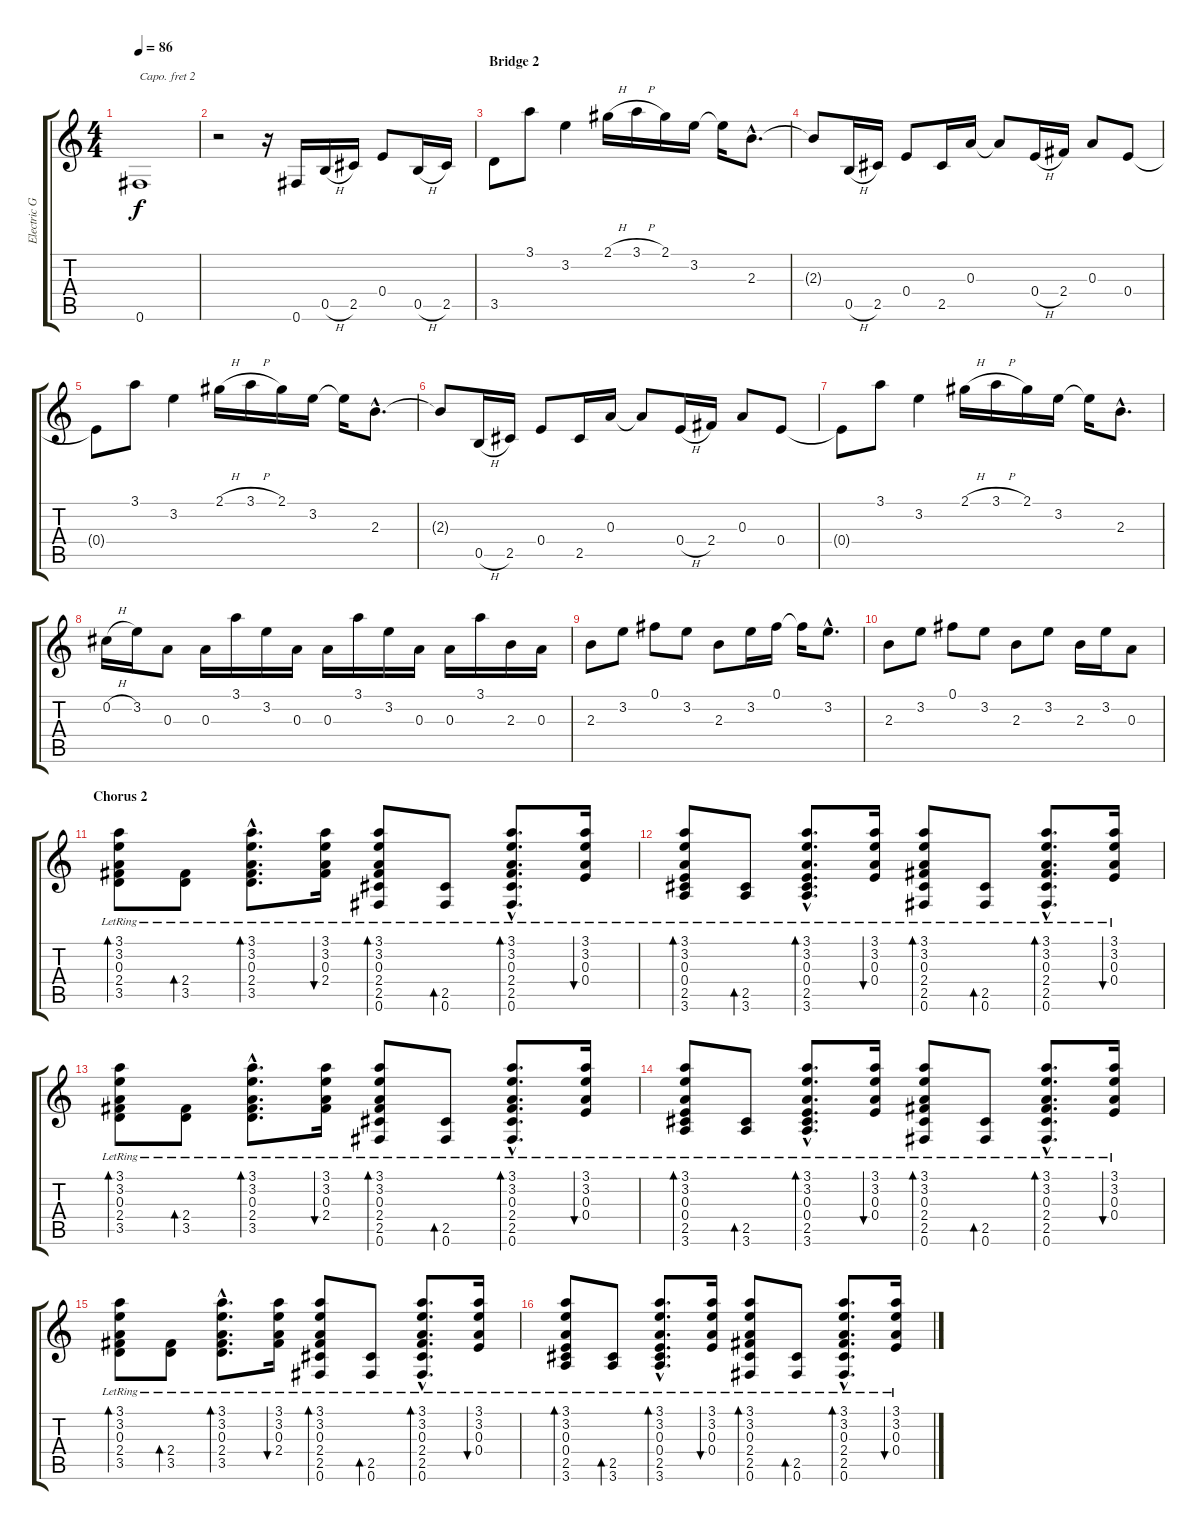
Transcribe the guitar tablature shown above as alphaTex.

\track ("Electric Guitar" "Electric G") {instrument electricguitarclean}
\staff {score tabs}
\capo 2
\tuning (E4 B3 G3 D3 A2 E2) {hide}
\ts (4 4)
\tempo 86
\clef g2
\ks c
0.6.1{dy f} |
r.2 r.16 0.6.16 0.5{h}.16 2.5.16 0.4.8 0.5{h}.16 2.5.16 |
\section ("" "Bridge 2")
3.5.8 3.1.8 3.2.4 2.1{h}.16 3.1{h}.16 2.1.16 3.2.16 3.2{t}.16 2.3{hac}.8{d} |
2.3{t}.8 0.5{h}.16 2.5.16 0.4.8 2.5.16 0.3.16 0.3{t}.8 0.4{h}.16 2.4.16 0.3.8 0.4.8 |
0.4{t}.8 3.1.8 3.2.4 2.1{h}.16 3.1{h}.16 2.1.16 3.2.16 3.2{t}.16 2.3{hac}.8{d} |
2.3{t}.8 0.5{h}.16 2.5.16 0.4.8 2.5.16 0.3.16 0.3{t}.8 0.4{h}.16 2.4.16 0.3.8 0.4.8 |
0.4{t}.8 3.1.8 3.2.4 2.1{h}.16 3.1{h}.16 2.1.16 3.2.16 3.2{t}.16 2.3{hac}.8{d} |
0.2{h}.16 3.2.16 0.3.8 0.3.16 3.1.16 3.2.16 0.3.16 0.3.16 3.1.16 3.2.16 0.3.16 0.3.16 3.1.16 2.3.16 0.3.16 |
2.3.8 3.2.8 0.1.8 3.2.8 2.3.8 3.2.16 0.1.16 0.1{t}.16 3.2{hac}.8{d} |
2.3.8 3.2.8 0.1.8 3.2.8 2.3.8 3.2.8 2.3.16 3.2.16 0.3.8 |
\section ("" "Chorus 2")
(3.1{lr} 3.2{lr} 0.3{lr} 2.4{lr} 3.5{lr}).8{bd 30} (2.4{lr} 3.5{lr}).8{bd 30} (3.1{hac lr} 3.2{hac lr} 0.3{hac lr} 2.4{hac lr} 3.5{hac lr}).8{d bd 30} (3.1{lr} 3.2{lr} 0.3{lr} 2.4{lr}).16{bu 30} (3.1{lr} 3.2{lr} 0.3{lr} 2.4{lr} 2.5{lr} 0.6{lr}).8{bd 30} (2.5{lr} 0.6{lr}).8{bd 30} (3.1{hac lr} 3.2{hac lr} 0.3{hac lr} 2.4{hac lr} 2.5{hac lr} 0.6{hac lr}).8{d bd 30} (3.1{lr} 3.2{lr} 0.3{lr} 0.4{lr}).16{bu 30} |
(3.1{lr} 3.2{lr} 0.3{lr} 0.4{lr} 2.5{lr} 3.6).8{bd 30} (2.5{lr} 3.6).8{bd 30} (3.1{hac lr} 3.2{hac lr} 0.3{hac lr} 0.4{hac lr} 2.5{hac lr} 3.6{hac}).8{d bd 30} (3.1{lr} 3.2{lr} 0.3{lr} 0.4{lr}).16{bu 30} (3.1{lr} 3.2{lr} 0.3{lr} 2.4{lr} 2.5{lr} 0.6{lr}).8{bd 30} (2.5{lr} 0.6{lr}).8{bd 30} (3.1{hac lr} 3.2{hac lr} 0.3{hac lr} 2.4{hac lr} 2.5{hac lr} 0.6{hac lr}).8{d bd 30} (3.1{lr} 3.2{lr} 0.3{lr} 0.4{lr}).16{bu 30} |
(3.1{lr} 3.2{lr} 0.3{lr} 2.4{lr} 3.5{lr}).8{bd 30} (2.4{lr} 3.5{lr}).8{bd 30} (3.1{hac lr} 3.2{hac lr} 0.3{hac lr} 2.4{hac lr} 3.5{hac lr}).8{d bd 30} (3.1{lr} 3.2{lr} 0.3{lr} 2.4{lr}).16{bu 30} (3.1{lr} 3.2{lr} 0.3{lr} 2.4{lr} 2.5{lr} 0.6{lr}).8{bd 30} (2.5{lr} 0.6{lr}).8{bd 30} (3.1{hac lr} 3.2{hac lr} 0.3{hac lr} 2.4{hac lr} 2.5{hac lr} 0.6{hac lr}).8{d bd 30} (3.1{lr} 3.2{lr} 0.3{lr} 0.4{lr}).16{bu 30} |
(3.1{lr} 3.2{lr} 0.3{lr} 0.4{lr} 2.5{lr} 3.6).8{bd 30} (2.5{lr} 3.6).8{bd 30} (3.1{hac lr} 3.2{hac lr} 0.3{hac lr} 0.4{hac lr} 2.5{hac lr} 3.6{hac}).8{d bd 30} (3.1{lr} 3.2{lr} 0.3{lr} 0.4{lr}).16{bu 30} (3.1{lr} 3.2{lr} 0.3{lr} 2.4{lr} 2.5{lr} 0.6{lr}).8{bd 30} (2.5{lr} 0.6{lr}).8{bd 30} (3.1{hac lr} 3.2{hac lr} 0.3{hac lr} 2.4{hac lr} 2.5{hac lr} 0.6{hac lr}).8{d bd 30} (3.1{lr} 3.2{lr} 0.3{lr} 0.4{lr}).16{bu 30} |
(3.1{lr} 3.2{lr} 0.3{lr} 2.4{lr} 3.5{lr}).8{bd 30} (2.4{lr} 3.5{lr}).8{bd 30} (3.1{hac lr} 3.2{hac lr} 0.3{hac lr} 2.4{hac lr} 3.5{hac lr}).8{d bd 30} (3.1{lr} 3.2{lr} 0.3{lr} 2.4{lr}).16{bu 30} (3.1{lr} 3.2{lr} 0.3{lr} 2.4{lr} 2.5{lr} 0.6{lr}).8{bd 30} (2.5{lr} 0.6{lr}).8{bd 30} (3.1{hac lr} 3.2{hac lr} 0.3{hac lr} 2.4{hac lr} 2.5{hac lr} 0.6{hac lr}).8{d bd 30} (3.1{lr} 3.2{lr} 0.3{lr} 0.4{lr}).16{bu 30} |
(3.1{lr} 3.2{lr} 0.3{lr} 0.4{lr} 2.5{lr} 3.6).8{bd 30} (2.5{lr} 3.6).8{bd 30} (3.1{hac lr} 3.2{hac lr} 0.3{hac lr} 0.4{hac lr} 2.5{hac lr} 3.6{hac}).8{d bd 30} (3.1{lr} 3.2{lr} 0.3{lr} 0.4{lr}).16{bu 30} (3.1{lr} 3.2{lr} 0.3{lr} 2.4{lr} 2.5{lr} 0.6{lr}).8{bd 30} (2.5{lr} 0.6{lr}).8{bd 30} (3.1{hac lr} 3.2{hac lr} 0.3{hac lr} 2.4{hac lr} 2.5{hac lr} 0.6{hac lr}).8{d bd 30} (3.1{lr} 3.2{lr} 0.3{lr} 0.4{lr}).16{bu 30}
